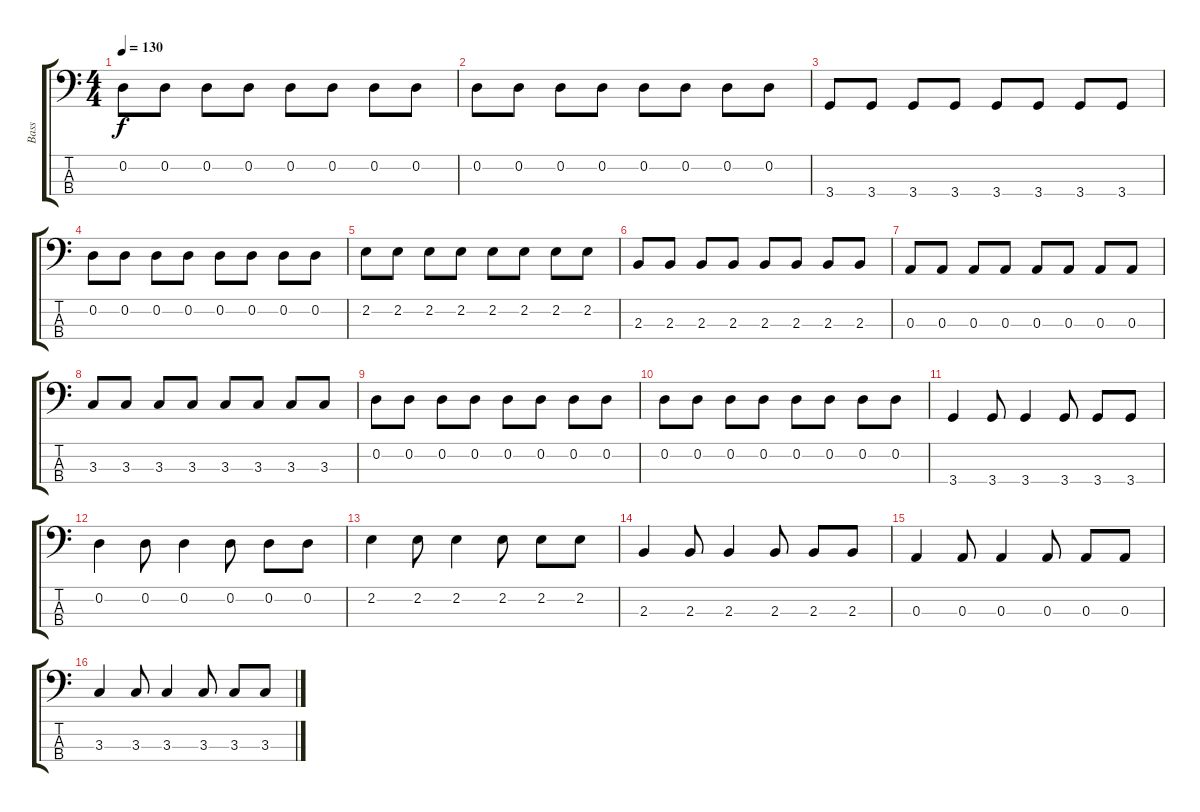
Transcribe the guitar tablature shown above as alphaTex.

\track ("Bass" "Bass") {instrument electricbasspick}
\staff {score tabs}
\tuning (G2 D2 A1 E1) {hide}
\ts (4 4)
\tempo 130
\clef f4
\ks c
0.2.8{dy f} 0.2.8 0.2.8 0.2.8 0.2.8 0.2.8 0.2.8 0.2.8 |
0.2.8 0.2.8 0.2.8 0.2.8 0.2.8 0.2.8 0.2.8 0.2.8 |
3.4.8 3.4.8 3.4.8 3.4.8 3.4.8 3.4.8 3.4.8 3.4.8 |
0.2.8 0.2.8 0.2.8 0.2.8 0.2.8 0.2.8 0.2.8 0.2.8 |
2.2.8 2.2.8 2.2.8 2.2.8 2.2.8 2.2.8 2.2.8 2.2.8 |
2.3.8 2.3.8 2.3.8 2.3.8 2.3.8 2.3.8 2.3.8 2.3.8 |
0.3.8 0.3.8 0.3.8 0.3.8 0.3.8 0.3.8 0.3.8 0.3.8 |
3.3.8 3.3.8 3.3.8 3.3.8 3.3.8 3.3.8 3.3.8 3.3.8 |
0.2.8 0.2.8 0.2.8 0.2.8 0.2.8 0.2.8 0.2.8 0.2.8 |
0.2.8 0.2.8 0.2.8 0.2.8 0.2.8 0.2.8 0.2.8 0.2.8 |
3.4.4 3.4.8 3.4.4 3.4.8 3.4.8 3.4.8 |
0.2.4 0.2.8 0.2.4 0.2.8 0.2.8 0.2.8 |
2.2.4 2.2.8 2.2.4 2.2.8 2.2.8 2.2.8 |
2.3.4 2.3.8 2.3.4 2.3.8 2.3.8 2.3.8 |
0.3.4 0.3.8 0.3.4 0.3.8 0.3.8 0.3.8 |
3.3.4 3.3.8 3.3.4 3.3.8 3.3.8 3.3.8
